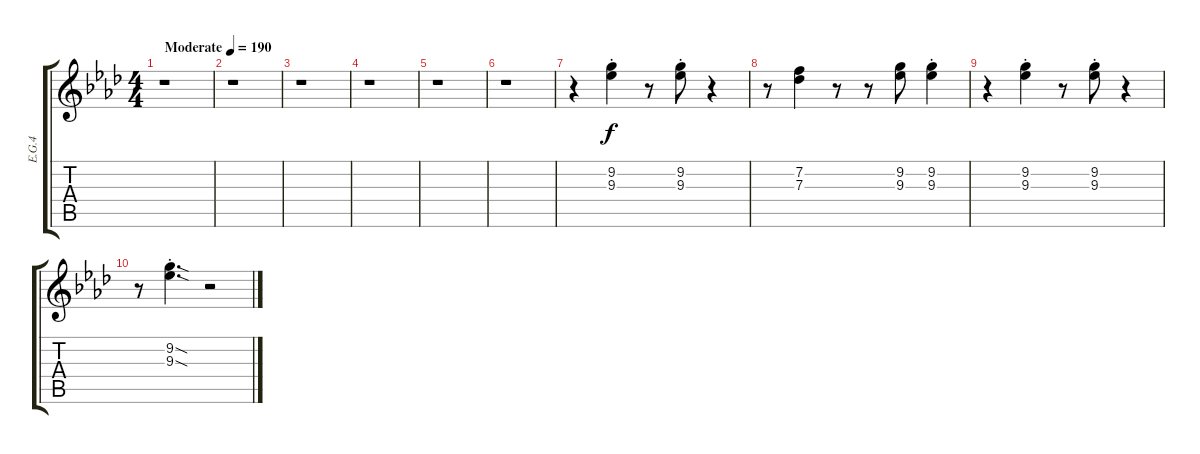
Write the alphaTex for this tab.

\track ("E.G.4" "E.G.4") {instrument electricguitarclean}
\staff {score tabs}
\tuning (Eb4 Bb3 Gb3 Db3 Ab2 Eb2) {hide}
\ts (4 4)
\tempo (190 "Moderate")
\clef g2
\ks ab
r.1{dy f instrument electricguitarclean} |
r.1 |
r.1 |
r.1 |
r.1 |
r.1 |
r.4 (9.2{st} 9.3{st}).4 r.8 (9.2{st} 9.3{st}).8 r.4 |
r.8 (7.2 7.3).4 r.8 r.8 (9.2 9.3).8 (9.2{st} 9.3{st}).4 |
r.4 (9.2{st} 9.3{st}).4 r.8 (9.2{st} 9.3{st}).8 r.4 |
r.8 (9.2{sod st} 9.3{sod st}).4{d} r.2
